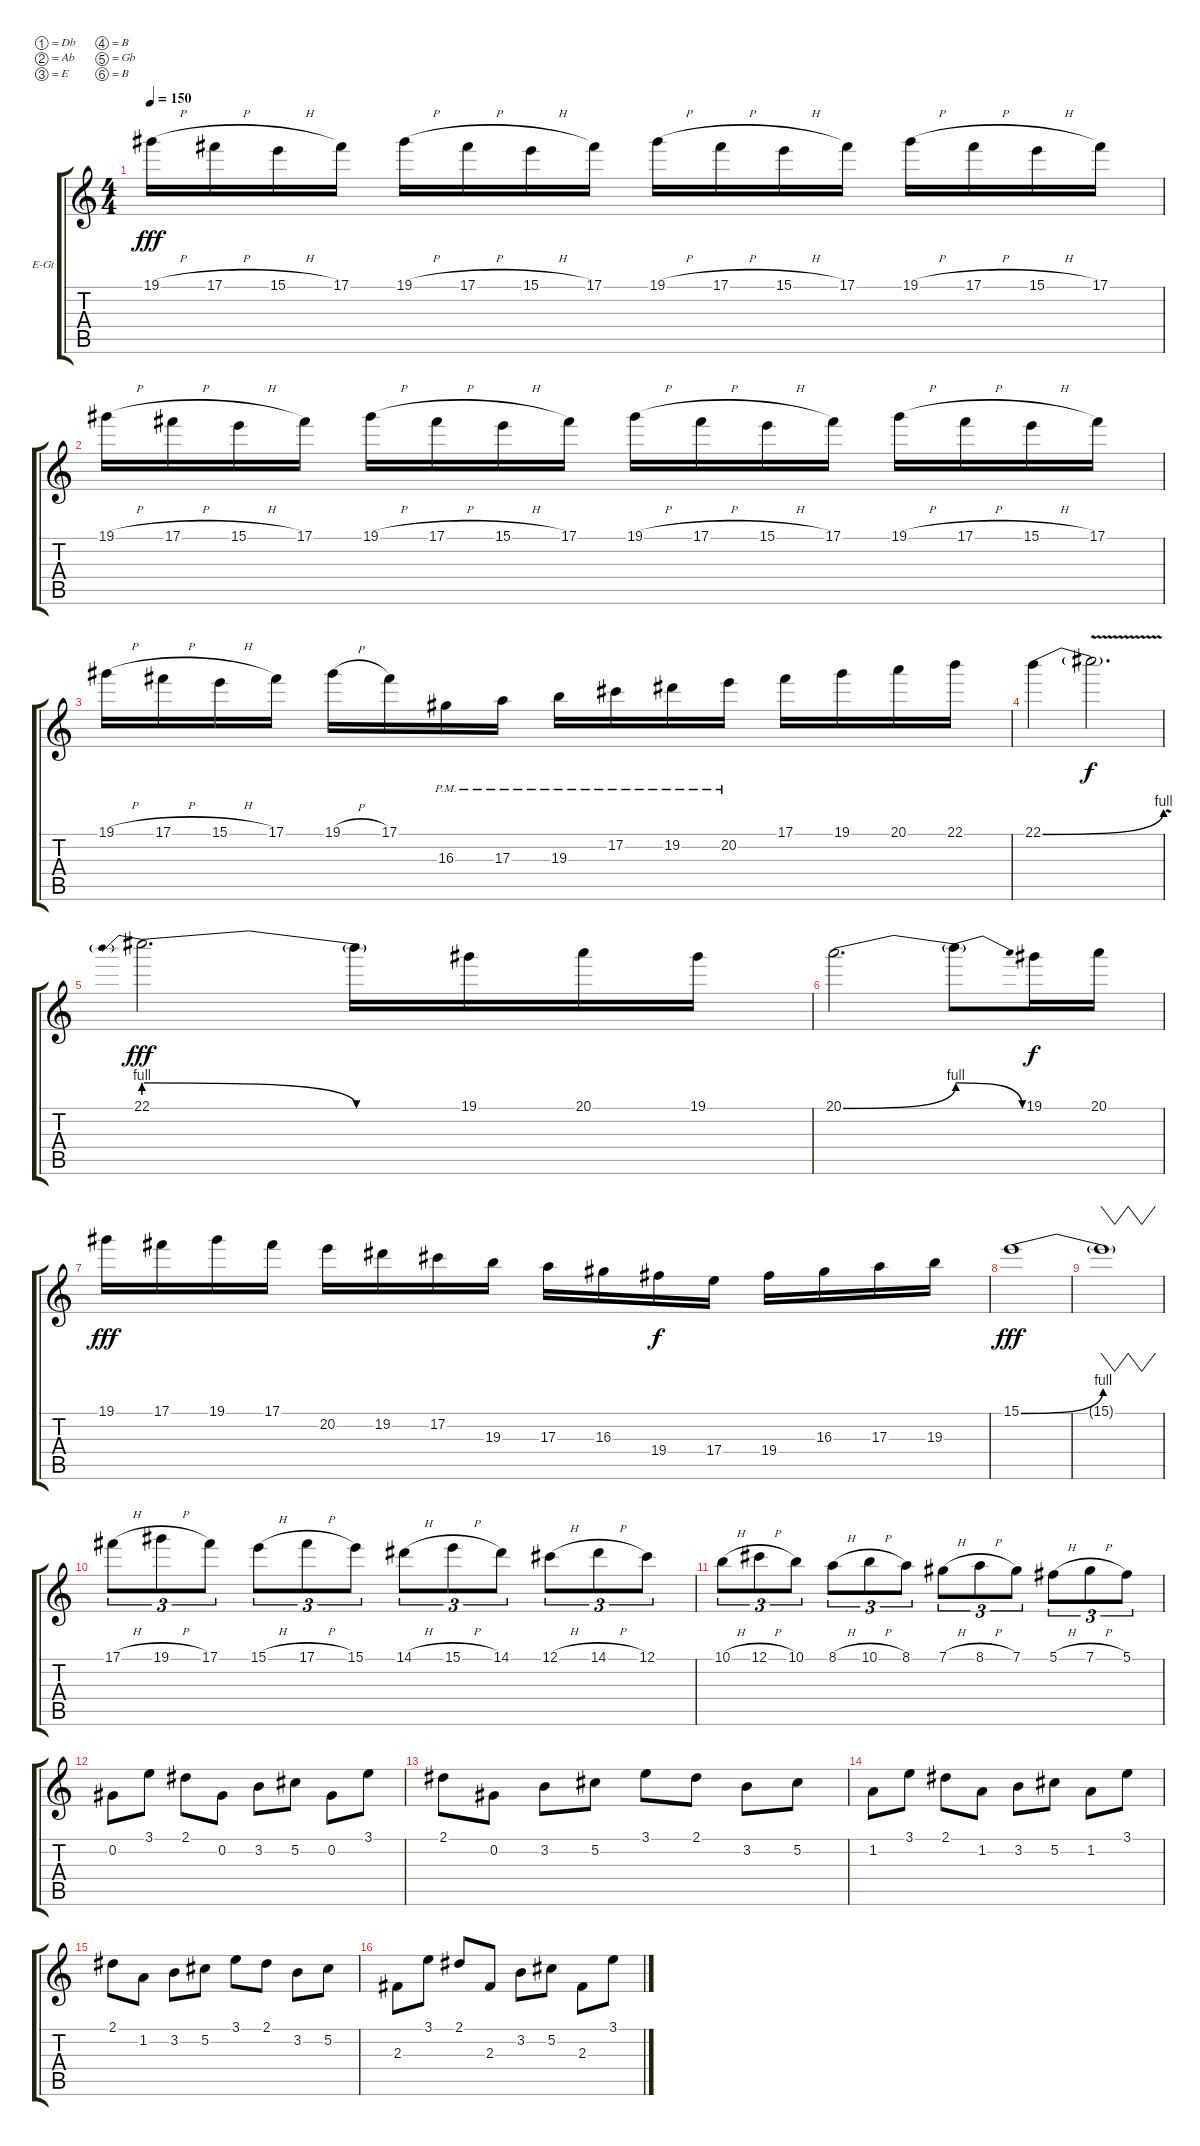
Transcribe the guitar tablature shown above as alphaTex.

\bracketExtendMode groupsimilarinstruments
\firstSystemTrackNameOrientation horizontal
\otherSystemsTrackNameOrientation horizontal
\track ("Robb Flynn (Distorted)" "E-Gt") {instrument distortionguitar}
\staff {score tabs}
\tuning (Db4 Ab3 E3 B2 Gb2 B1)
\ts (4 4)
\tempo 150
\clef g2
\ks c
19.1{h}.16{dy fff} 17.1{h}.16 15.1{h}.16 17.1.16 19.1{h}.16 17.1{h}.16 15.1{h}.16 17.1.16 19.1{h}.16 17.1{h}.16 15.1{h}.16 17.1.16 19.1{h}.16 17.1{h}.16 15.1{h}.16 17.1.16 |
19.1{h}.16 17.1{h}.16 15.1{h}.16 17.1.16 19.1{h}.16 17.1{h}.16 15.1{h}.16 17.1.16 19.1{h}.16 17.1{h}.16 15.1{h}.16 17.1.16 19.1{h}.16 17.1{h}.16 15.1{h}.16 17.1.16 |
19.1{h}.16 17.1{h}.16 15.1{h}.16 17.1.16 19.1{h}.16 17.1.16 16.3{pm}.16 17.3{pm}.16 19.3{pm}.16 17.2{pm}.16 19.2{pm}.16 20.2{pm}.16 17.1.16 19.1.16 20.1.16 22.1.16 |
22.1{be (bend 0 0 60 4)}.4 22.1{v t}.2{d dy f} |
22.1{be (prebendrelease 0 4 60 0)}.2{d dy fff} 22.1{be (hold 0 0 60 0) t}.16 19.1.16 20.1.16 19.1.16 |
20.1{be (bend 0 0 60 4)}.2{d} 20.1{be (release 0 4 60 0) t}.8 19.1.16{dy f} 20.1.16 |
19.1.16{dy fff} 17.1.16 19.1.16 17.1.16 20.2.16 19.2.16 17.2.16 19.3.16 17.3.16 16.3.16 19.4.16{dy f} 17.4.16 19.4.16 16.3.16 17.3.16 19.3.16 |
15.1{be (bend 0 0 60 4)}.1{dy fff} |
15.1{be (hold 0 0 60 0) t}.1{vw} |
17.1{h}.8{tu (3 2)} 19.1{h}.8{tu (3 2)} 17.1.8{tu (3 2)} 15.1{h}.8{tu (3 2)} 17.1{h}.8{tu (3 2)} 15.1.8{tu (3 2)} 14.1{h}.8{tu (3 2)} 15.1{h}.8{tu (3 2)} 14.1.8{tu (3 2)} 12.1{h}.8{tu (3 2)} 14.1{h}.8{tu (3 2)} 12.1.8{tu (3 2)} |
10.1{h}.8{tu (3 2)} 12.1{h}.8{tu (3 2)} 10.1.8{tu (3 2)} 8.1{h}.8{tu (3 2)} 10.1{h}.8{tu (3 2)} 8.1.8{tu (3 2)} 7.1{h}.8{tu (3 2)} 8.1{h}.8{tu (3 2)} 7.1.8{tu (3 2)} 5.1{h}.8{tu (3 2)} 7.1{h}.8{tu (3 2)} 5.1.8{tu (3 2)} |
0.2.8 3.1.8 2.1.8 0.2.8 3.2.8 5.2.8 0.2.8 3.1.8 |
2.1.8 0.2.8 3.2.8 5.2.8 3.1.8 2.1.8 3.2.8 5.2.8 |
1.2.8 3.1.8 2.1.8 1.2.8 3.2.8 5.2.8 1.2.8 3.1.8 |
2.1.8 1.2.8 3.2.8 5.2.8 3.1.8 2.1.8 3.2.8 5.2.8 |
2.3.8 3.1.8 2.1.8 2.3.8 3.2.8 5.2.8 2.3.8 3.1.8
